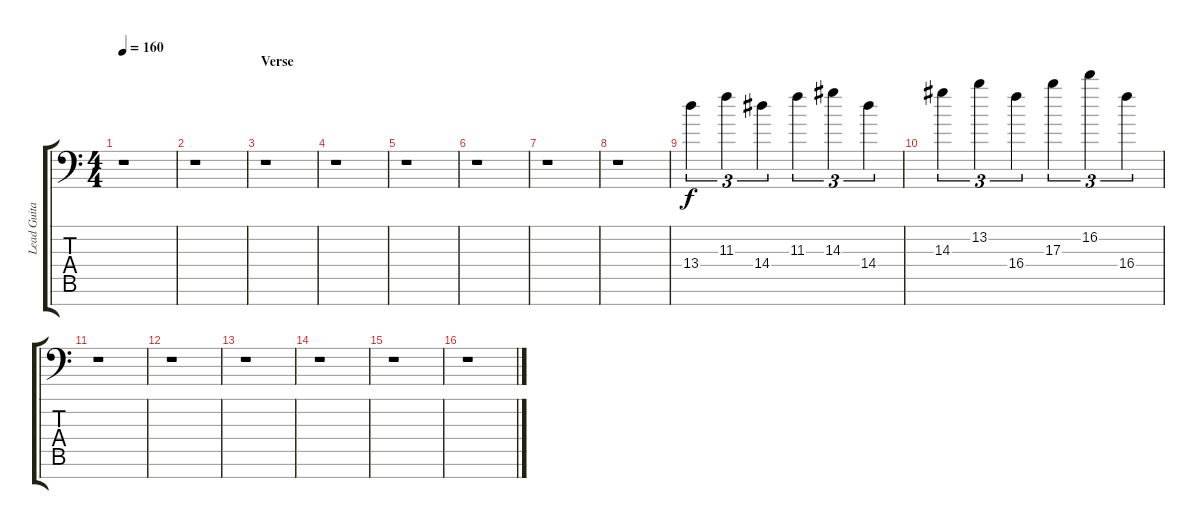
\track ("Lead Guitar" "Lead Guita") {instrument distortionguitar}
\staff {score tabs}
\tuning (Eb4 Bb3 Gb3 Db3 Ab2 Eb2 Bb1) {hide}
\ts (4 4)
\tempo 160
\clef f4
\ks c
r.1{dy f} |
r.1 |
\section ("" "Verse")
r.1 |
r.1 |
r.1 |
r.1 |
r.1 |
r.1 |
13.4.4{tu (3 2)} 11.3.4{tu (3 2)} 14.4.4{tu (3 2)} 11.3.4{tu (3 2)} 14.3.4{tu (3 2)} 14.4.4{tu (3 2)} |
14.3.4{tu (3 2)} 13.2.4{tu (3 2)} 16.4.4{tu (3 2)} 17.3.4{tu (3 2)} 16.2.4{tu (3 2)} 16.4.4{tu (3 2)} |
r.1 |
r.1 |
r.1 |
r.1 |
r.1 |
r.1
